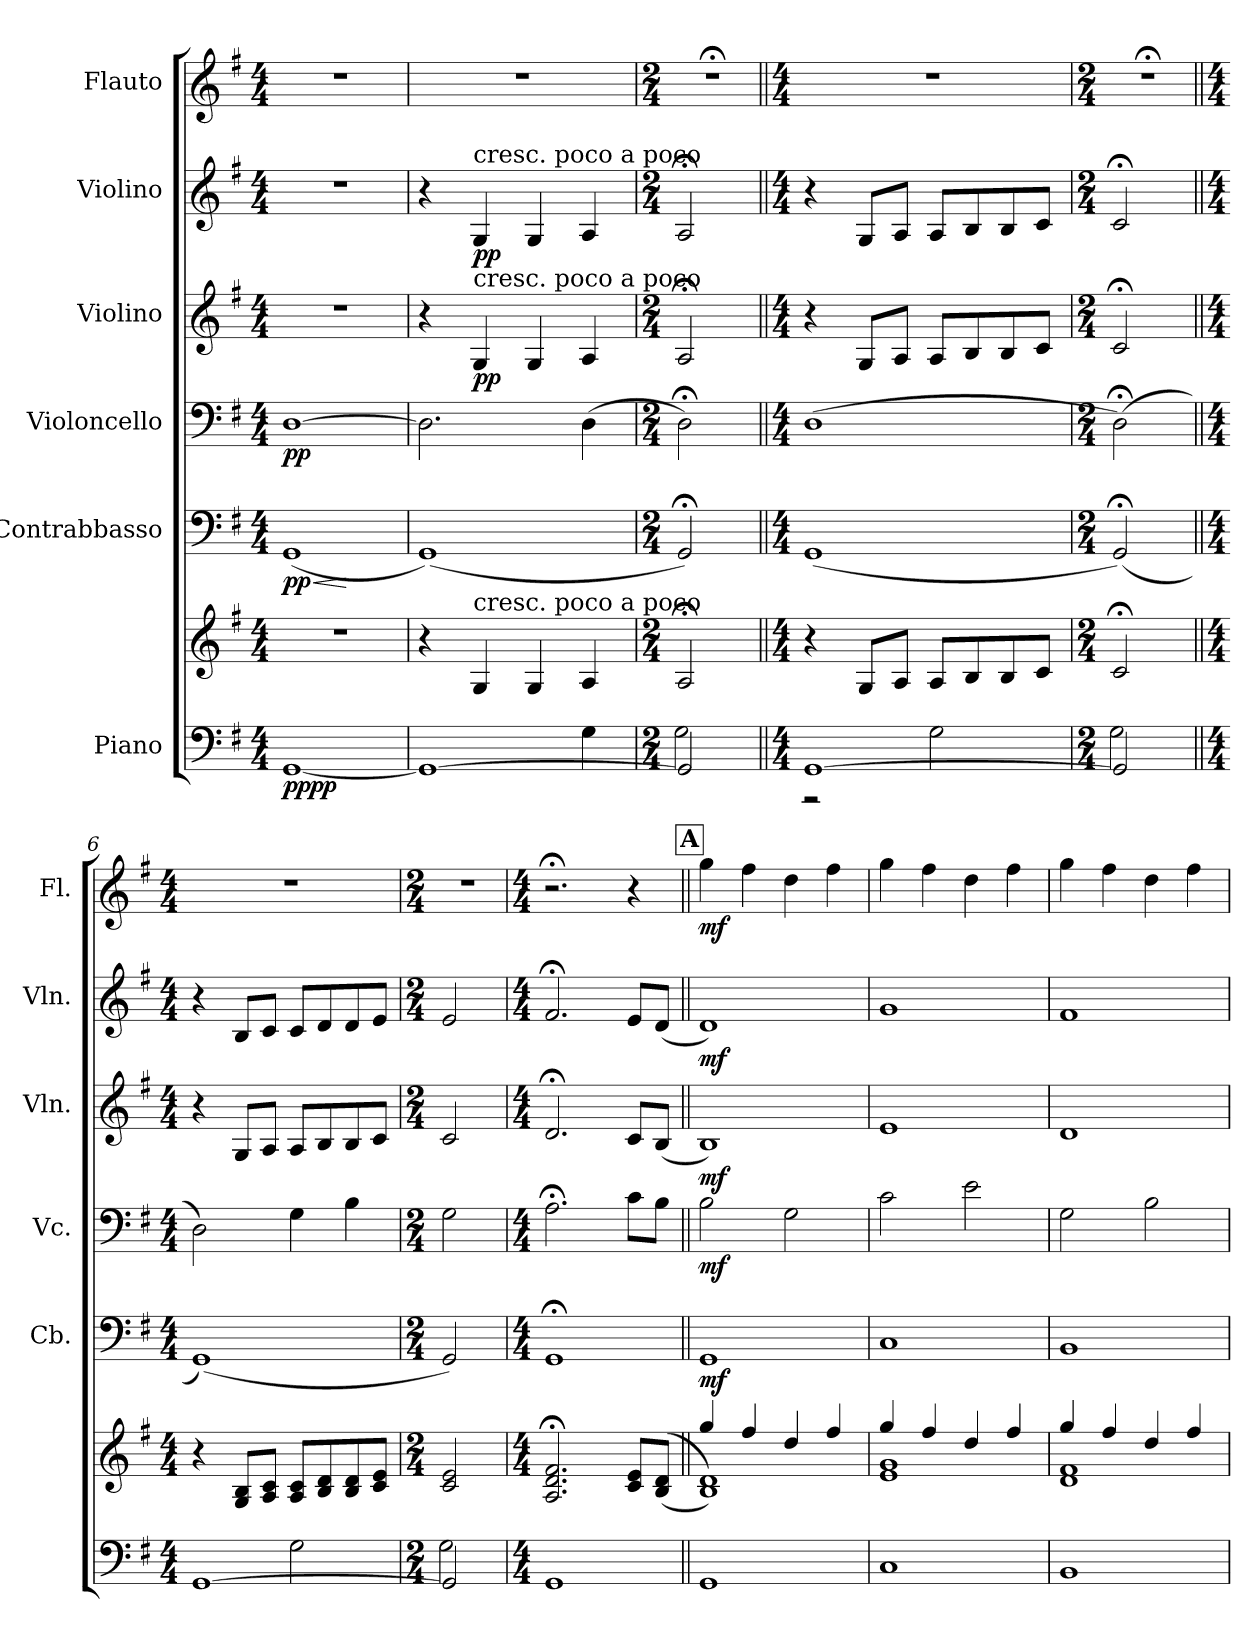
**kern	**kern	**dynam	**kern	**dynam	**kern	**dynam	**kern	**dynam	**kern	**dynam	**kern	**dynam
*part6	*part6	*part6	*part5	*part5	*part4	*part4	*part3	*part3	*part2	*part2	*part1	*part1
*staff7	*staff6	*staff6/7	*staff5	*staff5	*staff4	*staff4	*staff3	*staff3	*staff2	*staff2	*staff1	*staff1
*I"Piano	*	*	*I"Contrabbasso	*	*I"Violoncello	*	*I"Violino	*	*I"Violino	*	*I"Flauto	*
*	*	*	*I'Cb.	*	*I'Vc.	*	*I'Vln.	*	*I'Vln.	*	*I'Fl.	*
*clefF4	*clefG2	*	*clefF4	*	*clefF4	*	*clefG2	*	*clefG2	*	*clefG2	*
*	*	*	*ITrd7c12	*	*	*	*	*	*	*	*	*
*k[f#]	*k[f#]	*	*k[f#]	*	*k[f#]	*	*k[f#]	*	*k[f#]	*	*k[f#]	*
*M4/4	*M4/4	*	*M4/4	*	*M4/4	*	*M4/4	*	*M4/4	*	*M4/4	*
*MM60	*MM60	*	*MM60	*	*MM60	*	*MM60	*	*MM60	*	*MM60	*
=1	=1	=1	=1	=1	=1	=1	=1	=1	=1	=1	=1	=1
!	!	!LO:DY:b=2	!	!LO:HP:b	!	!	!	!	!	!	!	!
!	!	!LO:DY:n=1:b	!	!LO:DY:n=1:b	!	!LO:DY:b	!	!	!	!	!	!
[1GG	1r	pp pp	(<1GGG	< pp	[1D	pp	1r	.	1r	.	1r	.
.	.	.	.	[	.	.	.	.	.	.	.	.
=2	=2	=2	=2	=2	=2	=2	=2	=2	=2	=2	=2	=2
*^	*	*	*	*	*	*	*	*	*	*	*	*
1GG_	2.ryy	4r	.	(<1GGG)	.	2.D\]	.	4r	.	4r	.	1r	.
!	!	!	!	!	!	!	!	!	!	!LO:TX:a:t=cresc. poco a poco	!	!	!
!	!	!	!	!	!	!	!	!LO:TX:a:t=cresc. poco a poco	!	!	!	!	!
!	!	!LO:TX:a:t=cresc. poco a poco	!	!	!	!	!	!	!	!	!	!	!
!	!	!	!	!	!	!	!	!	!LO:DY:b	!	!LO:DY:b	!	!
.	.	4G/	.	.	.	.	.	4G/	pp	4G/	pp	.	.
.	.	4G/	.	.	.	.	.	4G/	.	4G/	.	.	.
.	4G\	4A/	.	.	.	(>4D\	.	4A/	.	4A/	.	.	.
=3	=3	=3	=3	=3	=3	=3	=3	=3	=3	=3	=3	=3	=3
*M2/4	*	*M2/4	*	*M2/4	*	*M2/4	*	*M2/4	*	*M2/4	*	*M2/4	*
2GG/]	2G\	2A;</	.	2GGG;</)	.	2D;<\)	.	2A;</	.	2A;</	.	2r;<	.
=4||	=4||	=4||	=4||	=4||	=4||	=4||	=4||	=4||	=4||	=4||	=4||	=4||	=4||
*M4/4	*	*M4/4	*	*M4/4	*	*M4/4	*	*M4/4	*	*M4/4	*	*M4/4	*
[1GG	2r	4r	.	(<1GGG	.	(>1D	.	4r	.	4r	.	1r	.
.	.	8G/L	.	.	.	.	.	8G/L	.	8G/L	.	.	.
.	.	8A/J	.	.	.	.	.	8A/J	.	8A/J	.	.	.
.	2G\	8A/L	.	.	.	.	.	8A/L	.	8A/L	.	.	.
.	.	8B/	.	.	.	.	.	8B/	.	8B/	.	.	.
.	.	8B/	.	.	.	.	.	8B/	.	8B/	.	.	.
.	.	8c/J	.	.	.	.	.	8c/J	.	8c/J	.	.	.
=5	=5	=5	=5	=5	=5	=5	=5	=5	=5	=5	=5	=5	=5
*M2/4	*	*M2/4	*	*M2/4	*	*M2/4	*	*M2/4	*	*M2/4	*	*M2/4	*
2GG/]	2G\	2c;</	.	(<2GGG;</)	.	(>2D;<\)	.	2c;</	.	2c;</	.	2r;<	.
=6||	=6||	=6||	=6||	=6||	=6||	=6||	=6||	=6||	=6||	=6||	=6||	=6||	=6||
*M4/4	*	*M4/4	*	*M4/4	*	*M4/4	*	*M4/4	*	*M4/4	*	*M4/4	*
[1GG	2ryy	4r	.	(<1GGG)	.	2D\)	.	4r	.	4r	.	1r	.
.	.	8G/ 8B/L	.	.	.	.	.	8G/L	.	8B/L	.	.	.
.	.	8A/ 8c/J	.	.	.	.	.	8A/J	.	8c/J	.	.	.
.	2G\	8A/ 8c/L	.	.	.	4G\	.	8A/L	.	8c/L	.	.	.
.	.	8B/ 8d/	.	.	.	.	.	8B/	.	8d/	.	.	.
.	.	8B/ 8d/	.	.	.	4B\	.	8B/	.	8d/	.	.	.
.	.	8c/ 8e/J	.	.	.	.	.	8c/J	.	8e/J	.	.	.
=7	=7	=7	=7	=7	=7	=7	=7	=7	=7	=7	=7	=7	=7
*M2/4	*	*M2/4	*	*M2/4	*	*M2/4	*	*M2/4	*	*M2/4	*	*M2/4	*
2GG/]	2G\	2c/ 2e/	.	2GGG/)	.	2G\	.	2c/	.	2e/	.	2r	.
*v	*v	*	*	*	*	*	*	*	*	*	*	*	*
=8	=8	=8	=8	=8	=8	=8	=8	=8	=8	=8	=8	=8
*M4/4	*M4/4	*	*M4/4	*	*M4/4	*	*M4/4	*	*M4/4	*	*M4/4	*
1GG	2.A/;< 2.d/;< 2.f#/;<	.	1GGG;<	.	2.A;<\	.	2.d;</	.	2.f#;</	.	2.r;<	.
.	8c/ 8e/L	.	.	.	8c\L	.	8c/L	.	8e/L	.	4r	.
.	(<(<8B/ 8d/J	.	.	.	8B\J	.	(<8B/J	.	(<8d/J	.	.	.
!!LO:REH:place=s1:a:B:fs=14:t=A
=9||	=9||	=9||	=9||	=9||	=9||	=9||	=9||	=9||	=9||	=9||	=9||	=9||
*	*^	*	*	*	*	*	*	*	*	*	*	*
!	!	!	!LO:DY:b=2	!	!	!	!	!	!	!	!	!	!
!	!	!	!LO:DY:n=1:b	!	!LO:DY:b	!	!LO:DY:b	!	!LO:DY:b	!	!LO:DY:b	!	!LO:DY:b
1GG	4gg/	1B 1d))	mf mf	1GGG	mf	2B\	mf	1B)	mf	1d)	mf	4gg\	mf
.	4ff#/	.	.	.	.	.	.	.	.	.	.	4ff#\	.
.	4dd/	.	.	.	.	2G\	.	.	.	.	.	4dd\	.
.	4ff#/	.	.	.	.	.	.	.	.	.	.	4ff#\	.
=10	=10	=10	=10	=10	=10	=10	=10	=10	=10	=10	=10	=10	=10
1C	4gg/	1e 1g	.	1CC	.	2c\	.	1e	.	1g	.	4gg\	.
.	4ff#/	.	.	.	.	.	.	.	.	.	.	4ff#\	.
.	4dd/	.	.	.	.	2e\	.	.	.	.	.	4dd\	.
.	4ff#/	.	.	.	.	.	.	.	.	.	.	4ff#\	.
=11	=11	=11	=11	=11	=11	=11	=11	=11	=11	=11	=11	=11	=11
1BB	4gg/	1d 1f#	.	1BBB	.	2G\	.	1d	.	1f#	.	4gg\	.
.	4ff#/	.	.	.	.	.	.	.	.	.	.	4ff#\	.
.	4dd/	.	.	.	.	2B\	.	.	.	.	.	4dd\	.
.	4ff#/	.	.	.	.	.	.	.	.	.	.	4ff#\	.
*	*v	*v	*	*	*	*	*	*	*	*	*	*	*
=	=	=	=	=	=	=	=	=	=	=	=	=
*-	*-	*-	*-	*-	*-	*-	*-	*-	*-	*-	*-	*-
